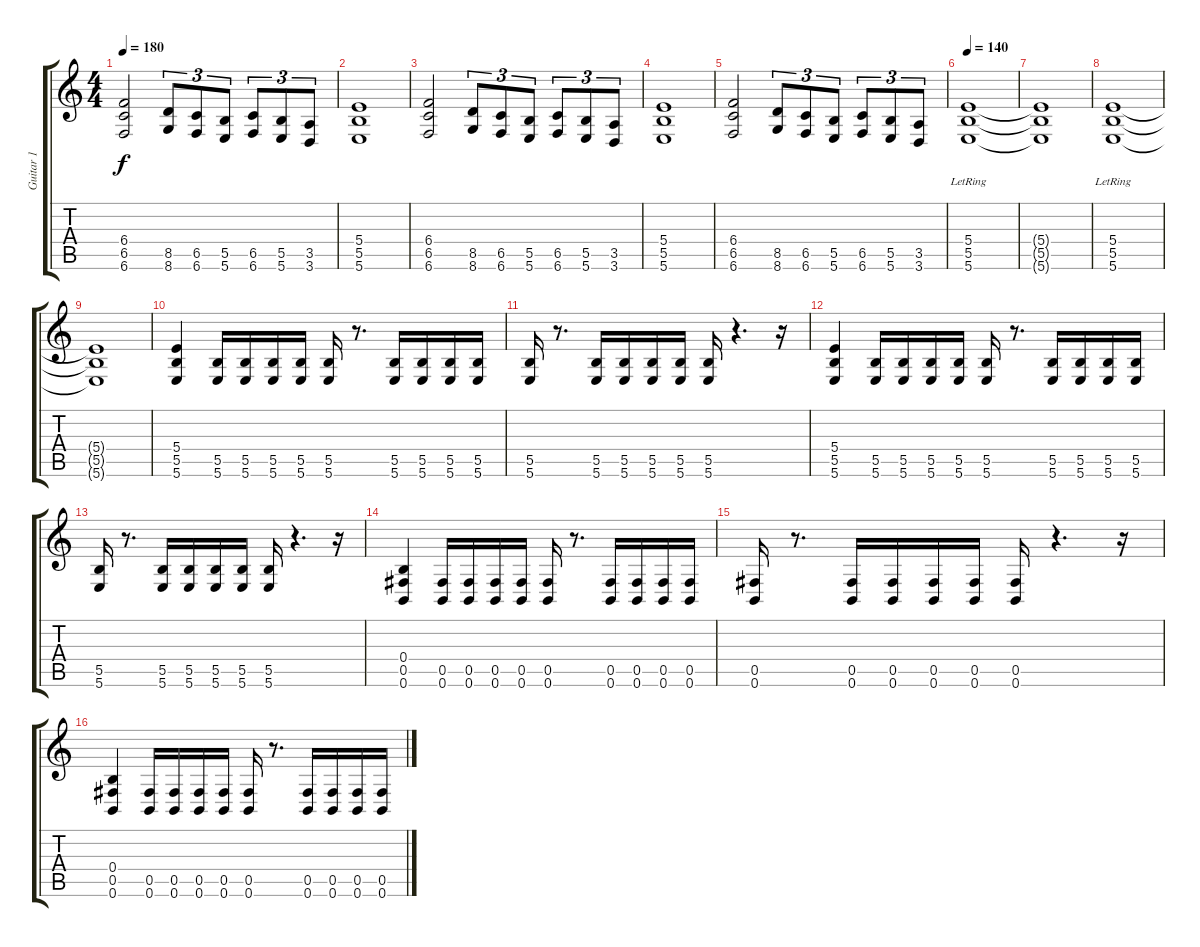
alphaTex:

\track ("Guitar 1" "Guitar 1") {instrument distortionguitar}
\staff {score tabs}
\tuning (Db4 Ab3 E3 B2 Gb2 B1) {hide}
\ts (4 4)
\tempo 180
\clef g2
\ks c
(6.4 6.5 6.6).2{dy f} (8.5 8.6).8{tu (3 2)} (6.5 6.6).8{tu (3 2)} (5.5 5.6).8{tu (3 2)} (6.5 6.6).8{tu (3 2)} (5.5 5.6).8{tu (3 2)} (3.5 3.6).8{tu (3 2)} |
(5.4 5.5 5.6).1 |
(6.4 6.5 6.6).2 (8.5 8.6).8{tu (3 2)} (6.5 6.6).8{tu (3 2)} (5.5 5.6).8{tu (3 2)} (6.5 6.6).8{tu (3 2)} (5.5 5.6).8{tu (3 2)} (3.5 3.6).8{tu (3 2)} |
(5.4 5.5 5.6).1 |
(6.4 6.5 6.6).2 (8.5 8.6).8{tu (3 2)} (6.5 6.6).8{tu (3 2)} (5.5 5.6).8{tu (3 2)} (6.5 6.6).8{tu (3 2)} (5.5 5.6).8{tu (3 2)} (3.5 3.6).8{tu (3 2)} |
\tempo 140
(5.4{lr} 5.5{lr} 5.6{lr}).1 |
(5.4{t} 5.5{t} 5.6{t}).1 |
(5.4{lr} 5.5{lr} 5.6{lr}).1 |
(5.4{t} 5.5{t} 5.6{t}).1 |
(5.4 5.5 5.6).4 (5.5 5.6).16 (5.5 5.6).16 (5.5 5.6).16 (5.5 5.6).16 (5.5 5.6).16 r.8{d} (5.5 5.6).16 (5.5 5.6).16 (5.5 5.6).16 (5.5 5.6).16 |
(5.5 5.6).16 r.8{d} (5.5 5.6).16 (5.5 5.6).16 (5.5 5.6).16 (5.5 5.6).16 (5.5 5.6).16 r.4{d} r.16 |
(5.4 5.5 5.6).4 (5.5 5.6).16 (5.5 5.6).16 (5.5 5.6).16 (5.5 5.6).16 (5.5 5.6).16 r.8{d} (5.5 5.6).16 (5.5 5.6).16 (5.5 5.6).16 (5.5 5.6).16 |
(5.5 5.6).16 r.8{d} (5.5 5.6).16 (5.5 5.6).16 (5.5 5.6).16 (5.5 5.6).16 (5.5 5.6).16 r.4{d} r.16 |
(0.4 0.5 0.6).4 (0.5 0.6).16 (0.5 0.6).16 (0.5 0.6).16 (0.5 0.6).16 (0.5 0.6).16 r.8{d} (0.5 0.6).16 (0.5 0.6).16 (0.5 0.6).16 (0.5 0.6).16 |
(0.5 0.6).16 r.8{d} (0.5 0.6).16 (0.5 0.6).16 (0.5 0.6).16 (0.5 0.6).16 (0.5 0.6).16 r.4{d} r.16 |
(0.4 0.5 0.6).4 (0.5 0.6).16 (0.5 0.6).16 (0.5 0.6).16 (0.5 0.6).16 (0.5 0.6).16 r.8{d} (0.5 0.6).16 (0.5 0.6).16 (0.5 0.6).16 (0.5 0.6).16
